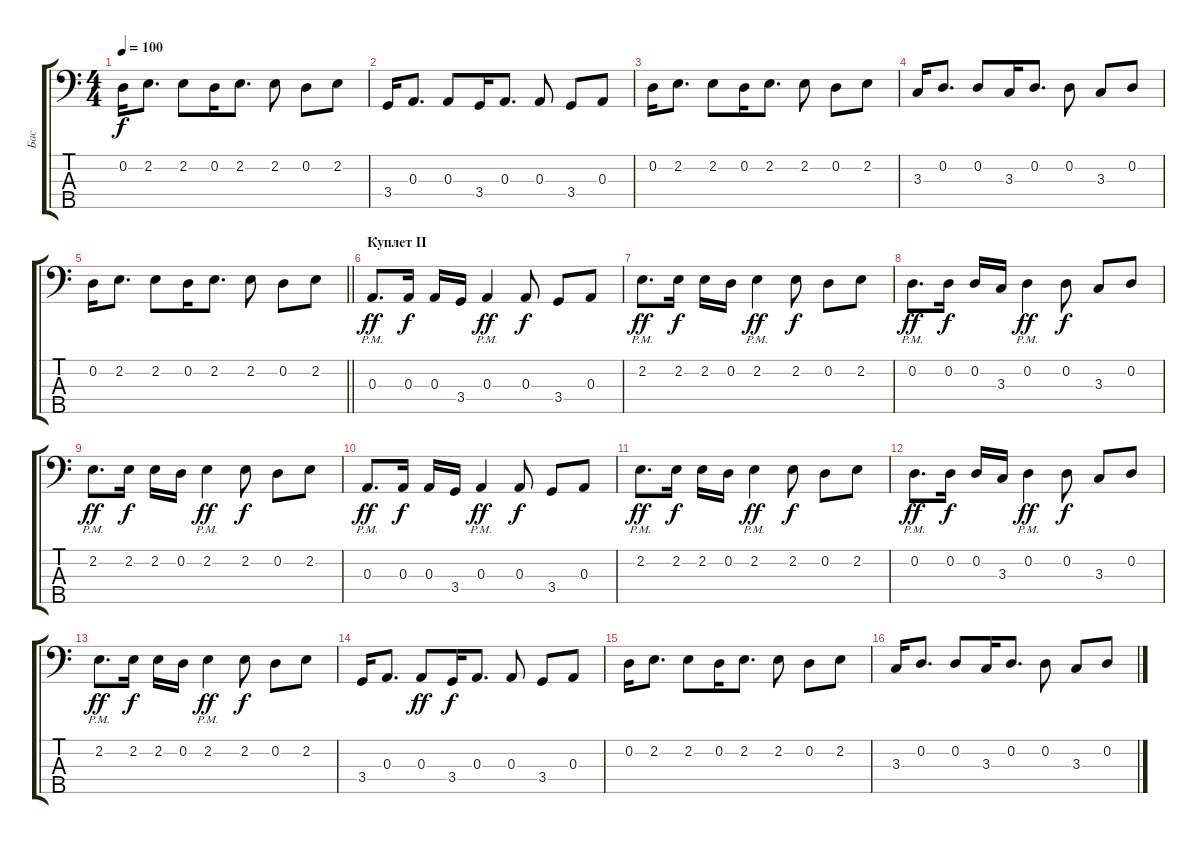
\track ("Бас" "Бас") {instrument fretlessbass}
\staff {score tabs}
\tuning (G2 D2 A1 E1 B0) {hide}
\ts (4 4)
\tempo 100
\clef f4
\ks c
0.2.16{dy f} 2.2.8{d} 2.2.8 0.2.16 2.2.8{d} 2.2.8 0.2.8 2.2.8 |
3.4.16 0.3.8{d} 0.3.8 3.4.16 0.3.8{d} 0.3.8 3.4.8 0.3.8 |
0.2.16 2.2.8{d} 2.2.8 0.2.16 2.2.8{d} 2.2.8 0.2.8 2.2.8 |
3.3.16 0.2.8{d} 0.2.8 3.3.16 0.2.8{d} 0.2.8 3.3.8 0.2.8 |
\barLineRight lightlight
0.2.16 2.2.8{d} 2.2.8 0.2.16 2.2.8{d} 2.2.8 0.2.8 2.2.8 |
\section ("" "Куплет II")
0.3{pm}.8{d dy ff} 0.3.16{dy f} 0.3.16 3.4.16 0.3{pm}.4{dy ff} 0.3.8{dy f} 3.4.8 0.3.8 |
2.2{pm}.8{d dy ff} 2.2.16{dy f} 2.2.16 0.2.16 2.2{pm}.4{dy ff} 2.2.8{dy f} 0.2.8 2.2.8 |
0.2{pm}.8{d dy ff} 0.2.16{dy f} 0.2.16 3.3.16 0.2{pm}.4{dy ff} 0.2.8{dy f} 3.3.8 0.2.8 |
2.2{pm}.8{d dy ff} 2.2.16{dy f} 2.2.16 0.2.16 2.2{pm}.4{dy ff} 2.2.8{dy f} 0.2.8 2.2.8 |
0.3{pm}.8{d dy ff} 0.3.16{dy f} 0.3.16 3.4.16 0.3{pm}.4{dy ff} 0.3.8{dy f} 3.4.8 0.3.8 |
2.2{pm}.8{d dy ff} 2.2.16{dy f} 2.2.16 0.2.16 2.2{pm}.4{dy ff} 2.2.8{dy f} 0.2.8 2.2.8 |
0.2{pm}.8{d dy ff} 0.2.16{dy f} 0.2.16 3.3.16 0.2{pm}.4{dy ff} 0.2.8{dy f} 3.3.8 0.2.8 |
2.2{pm}.8{d dy ff} 2.2.16{dy f} 2.2.16 0.2.16 2.2{pm}.4{dy ff} 2.2.8{dy f} 0.2.8 2.2.8 |
3.4.16 0.3.8{d} 0.3.8{dy ff} 3.4.16{dy f} 0.3.8{d} 0.3.8 3.4.8 0.3.8 |
0.2.16 2.2.8{d} 2.2.8 0.2.16 2.2.8{d} 2.2.8 0.2.8 2.2.8 |
3.3.16 0.2.8{d} 0.2.8 3.3.16 0.2.8{d} 0.2.8 3.3.8 0.2.8
